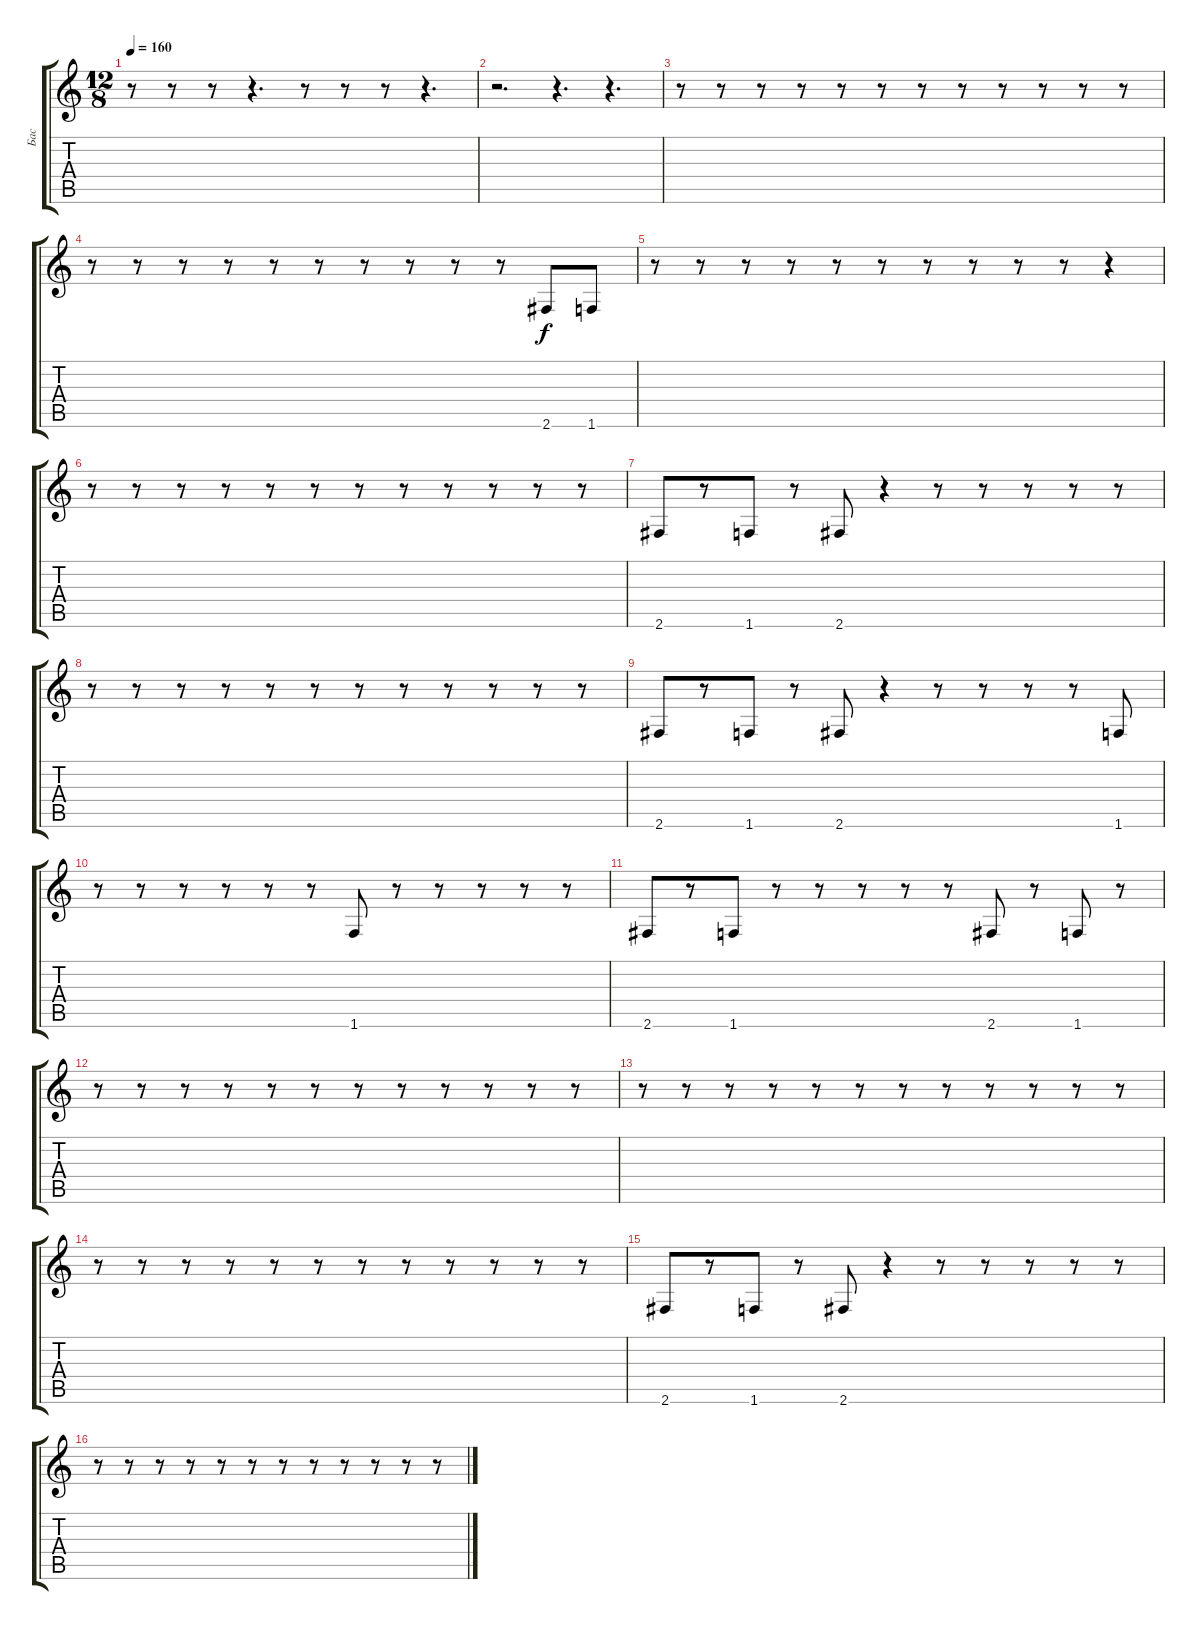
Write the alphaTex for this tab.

\track ("Бас" "Бас") {instrument electricbassfinger}
\staff {score tabs}
\tuning (E4 B3 G3 D3 A2 E2) {hide}
\ts (12 8)
\tempo 160
\clef g2
\ks c
r.8{dy f} r.8 r.8 r.4{d} r.8 r.8 r.8 r.4{d} |
r.2{d} r.4{d} r.4{d} |
r.8 r.8 r.8 r.8 r.8 r.8 r.8 r.8 r.8 r.8 r.8 r.8 |
r.8 r.8 r.8 r.8 r.8 r.8 r.8 r.8 r.8 r.8 2.6.8 1.6.8 |
r.8 r.8 r.8 r.8 r.8 r.8 r.8 r.8 r.8 r.8 r.4 |
r.8 r.8 r.8 r.8 r.8 r.8 r.8 r.8 r.8 r.8 r.8 r.8 |
2.6.8 r.8 1.6.8 r.8 2.6.8 r.4 r.8 r.8 r.8 r.8 r.8 |
r.8 r.8 r.8 r.8 r.8 r.8 r.8 r.8 r.8 r.8 r.8 r.8 |
2.6.8 r.8 1.6.8 r.8 2.6.8 r.4 r.8 r.8 r.8 r.8 1.6.8 |
r.8 r.8 r.8 r.8 r.8 r.8 1.6.8 r.8 r.8 r.8 r.8 r.8 |
2.6.8 r.8 1.6.8 r.8 r.8 r.8 r.8 r.8 2.6.8 r.8 1.6.8 r.8 |
r.8 r.8 r.8 r.8 r.8 r.8 r.8 r.8 r.8 r.8 r.8 r.8 |
r.8 r.8 r.8 r.8 r.8 r.8 r.8 r.8 r.8 r.8 r.8 r.8 |
r.8 r.8 r.8 r.8 r.8 r.8 r.8 r.8 r.8 r.8 r.8 r.8 |
2.6.8 r.8 1.6.8 r.8 2.6.8 r.4 r.8 r.8 r.8 r.8 r.8 |
r.8 r.8 r.8 r.8 r.8 r.8 r.8 r.8 r.8 r.8 r.8 r.8
